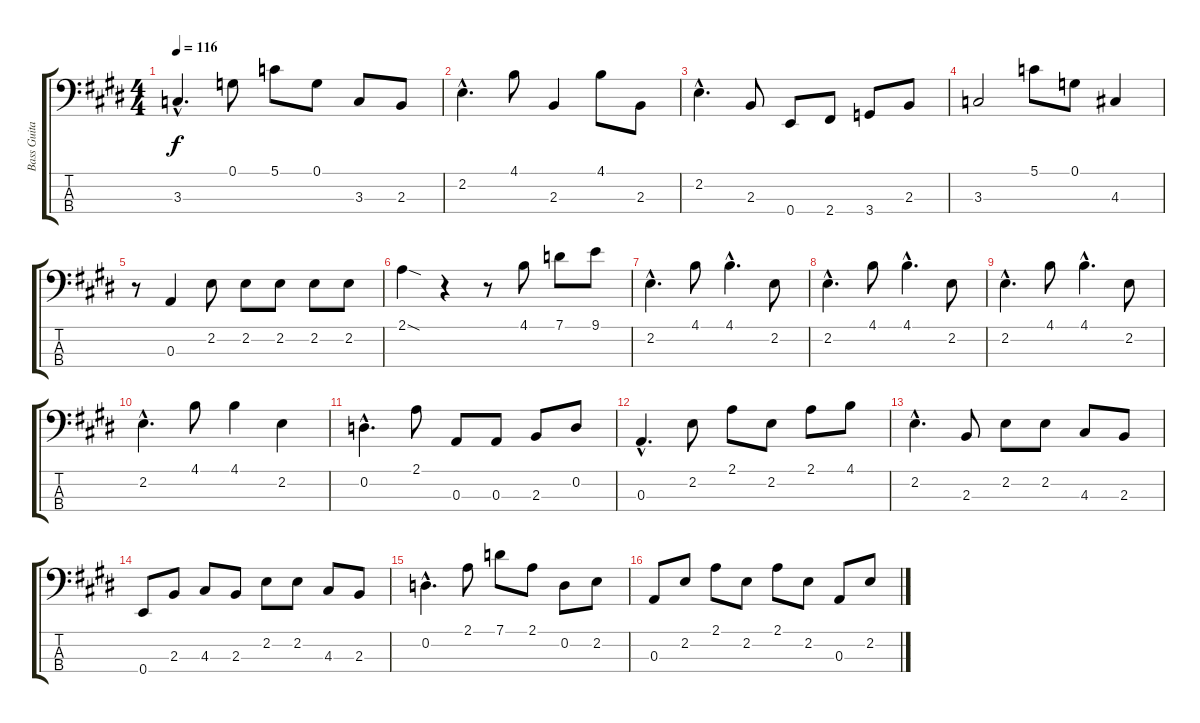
\track ("Bass Guitar" "Bass Guita") {instrument electricbasspick}
\staff {score tabs}
\tuning (G2 D2 A1 E1) {hide}
\ts (4 4)
\tempo 116
\clef f4
\ks e
3.3{hac}.4{d dy f} 0.1.8 5.1.8 0.1.8 3.3.8 2.3.8 |
2.2{hac}.4{d} 4.1.8 2.3.4 4.1.8 2.3.8 |
2.2{hac}.4{d} 2.3.8 0.4.8 2.4.8 3.4.8 2.3.8 |
3.3.2 5.1.8 0.1.8 4.3.4 |
r.8 0.3.4 2.2.8 2.2.8 2.2.8 2.2.8 2.2.8 |
2.1{sod}.4 r.4 r.8 4.1.8 7.1.8 9.1.8 |
2.2{hac}.4{d} 4.1.8 4.1{hac}.4{d} 2.2.8 |
2.2{hac}.4{d} 4.1.8 4.1{hac}.4{d} 2.2.8 |
2.2{hac}.4{d} 4.1.8 4.1{hac}.4{d} 2.2.8 |
2.2{hac}.4{d} 4.1.8 4.1.4 2.2.4 |
0.2{hac}.4{d} 2.1.8 0.3.8 0.3.8 2.3.8 0.2.8 |
0.3{hac}.4{d} 2.2.8 2.1.8 2.2.8 2.1.8 4.1.8 |
2.2{hac}.4{d} 2.3.8 2.2.8 2.2.8 4.3.8 2.3.8 |
0.4.8 2.3.8 4.3.8 2.3.8 2.2.8 2.2.8 4.3.8 2.3.8 |
0.2{hac}.4{d} 2.1.8 7.1.8 2.1.8 0.2.8 2.2.8 |
0.3.8 2.2.8 2.1.8 2.2.8 2.1.8 2.2.8 0.3.8 2.2.8
